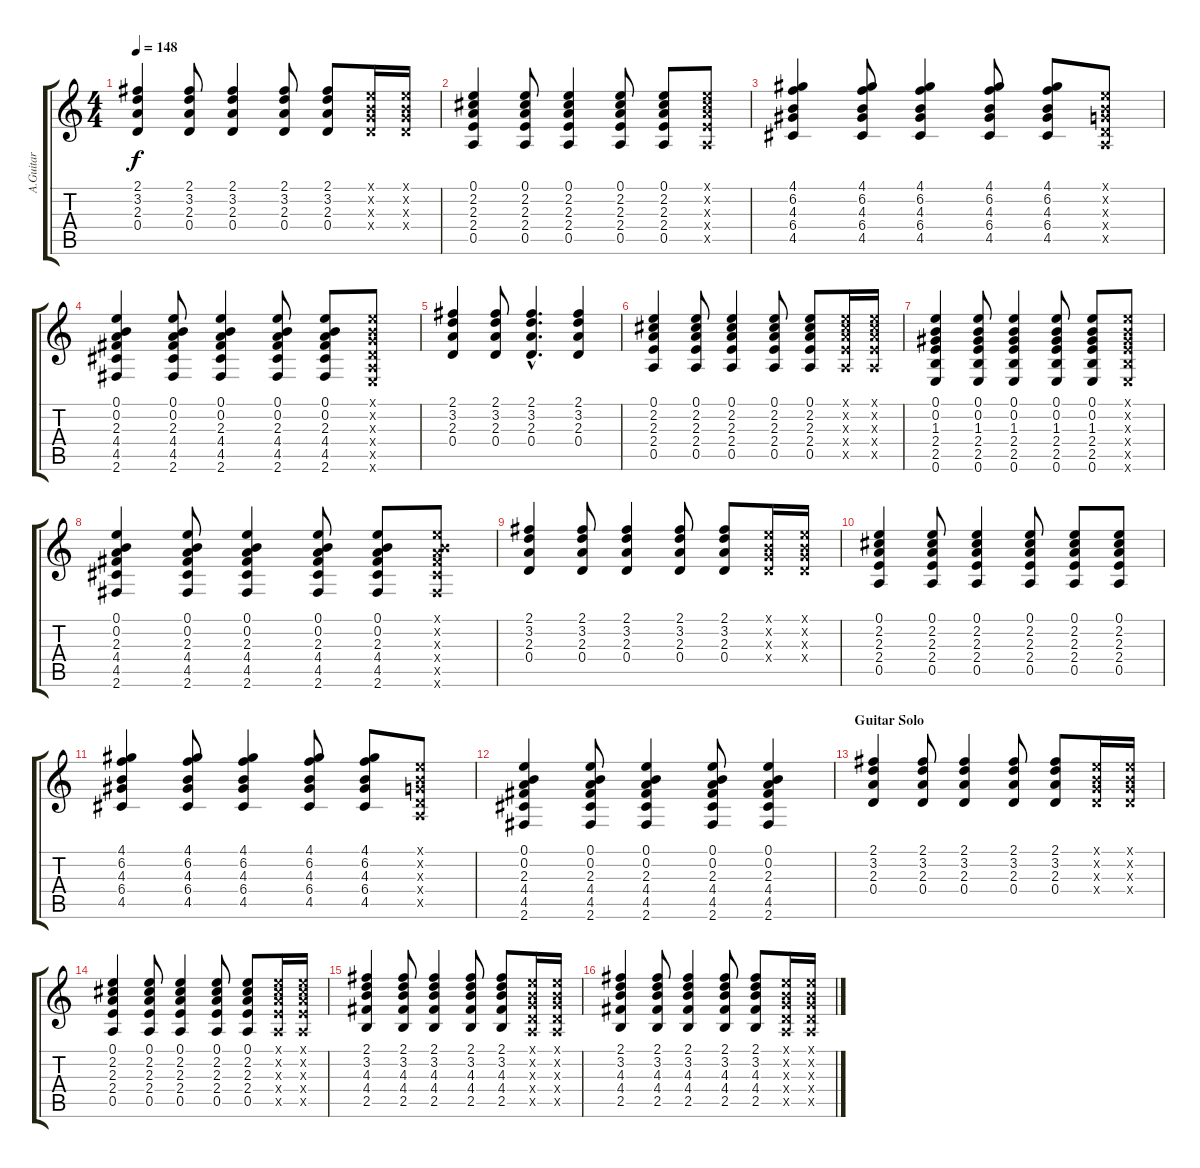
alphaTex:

\track ("A.Guitar" "A.Guitar") {instrument acousticguitarsteel}
\staff {score tabs}
\tuning (E4 B3 G3 D3 A2 E2) {hide}
\ts (4 4)
\tempo 148
\clef g2
\ks c
(2.1 3.2 2.3 0.4).4{dy f} (2.1 3.2 2.3 0.4).8 (2.1 3.2 2.3 0.4).4 (2.1 3.2 2.3 0.4).8 (2.1 3.2 2.3 0.4).8 (0.1{x} 0.2{x} 0.3{x} 0.4{x}).16 (0.1{x} 0.2{x} 0.3{x} 0.4{x}).16 |
(0.1 2.2 2.3 2.4 0.5).4 (0.1 2.2 2.3 2.4 0.5).8 (0.1 2.2 2.3 2.4 0.5).4 (0.1 2.2 2.3 2.4 0.5).8 (0.1 2.2 2.3 2.4 0.5).8 (0.1{x} 2.2{x} 2.3{x} 2.4{x} 0.5{x}).8 |
(4.1 6.2 4.3 6.4 4.5).4 (4.1 6.2 4.3 6.4 4.5).8 (4.1 6.2 4.3 6.4 4.5).4 (4.1 6.2 4.3 6.4 4.5).8 (4.1 6.2 4.3 6.4 4.5).8 (0.1{x} 0.2{x} 0.3{x} 0.4{x} 0.5{x}).8 |
(0.1 0.2 2.3 4.4 4.5 2.6).4 (0.1 0.2 2.3 4.4 4.5 2.6).8 (0.1 0.2 2.3 4.4 4.5 2.6).4 (0.1 0.2 2.3 4.4 4.5 2.6).8 (0.1 0.2 2.3 4.4 4.5 2.6).8 (0.1{x} 0.2{x} 0.3{x} 0.4{x} 0.5{x} 0.6{x}).8 |
(2.1 3.2 2.3 0.4).4 (2.1 3.2 2.3 0.4).8 (2.1{hac} 3.2{hac} 2.3{hac} 0.4{hac}).4{d} (2.1 3.2 2.3 0.4).4 |
(0.1 2.2 2.3 2.4 0.5).4 (0.1 2.2 2.3 2.4 0.5).8 (0.1 2.2 2.3 2.4 0.5).4 (0.1 2.2 2.3 2.4 0.5).8 (0.1 2.2 2.3 2.4 0.5).8 (0.1{x} 2.2{x} 2.3{x} 2.4{x} 0.5{x}).16 (0.1{x} 2.2{x} 2.3{x} 2.4{x} 0.5{x}).16 |
(0.1 0.2 1.3 2.4 2.5 0.6).4 (0.1 0.2 1.3 2.4 2.5 0.6).8 (0.1 0.2 1.3 2.4 2.5 0.6).4 (0.1 0.2 1.3 2.4 2.5 0.6).8 (0.1 0.2 1.3 2.4 2.5 0.6).8 (0.1{x} 0.2{x} 1.3{x} 2.4{x} 2.5{x} 0.6{x}).8 |
(0.1 0.2 2.3 4.4 4.5 2.6).4 (0.1 0.2 2.3 4.4 4.5 2.6).8 (0.1 0.2 2.3 4.4 4.5 2.6).4 (0.1 0.2 2.3 4.4 4.5 2.6).8 (0.1 0.2 2.3 4.4 4.5 2.6).8 (0.1{x} 0.2{x} 2.3{x} 4.4{x} 4.5{x} 2.6{x}).8 |
(2.1 3.2 2.3 0.4).4 (2.1 3.2 2.3 0.4).8 (2.1 3.2 2.3 0.4).4 (2.1 3.2 2.3 0.4).8 (2.1 3.2 2.3 0.4).8 (0.1{x} 0.2{x} 0.3{x} 0.4{x}).16 (0.1{x} 0.2{x} 0.3{x} 0.4{x}).16 |
(0.1 2.2 2.3 2.4 0.5).4 (0.1 2.2 2.3 2.4 0.5).8 (0.1 2.2 2.3 2.4 0.5).4 (0.1 2.2 2.3 2.4 0.5).8 (0.1 2.2 2.3 2.4 0.5).8 (0.1 2.2 2.3 2.4 0.5).8 |
(4.1 6.2 4.3 6.4 4.5).4 (4.1 6.2 4.3 6.4 4.5).8 (4.1 6.2 4.3 6.4 4.5).4 (4.1 6.2 4.3 6.4 4.5).8 (4.1 6.2 4.3 6.4 4.5).8 (0.1{x} 0.2{x} 0.3{x} 0.4{x} 0.5{x}).8 |
(0.1 0.2 2.3 4.4 4.5 2.6).4 (0.1 0.2 2.3 4.4 4.5 2.6).8 (0.1 0.2 2.3 4.4 4.5 2.6).4 (0.1 0.2 2.3 4.4 4.5 2.6).8 (0.1 0.2 2.3 4.4 4.5 2.6).4 |
\section ("" "Guitar Solo")
(2.1 3.2 2.3 0.4).4 (2.1 3.2 2.3 0.4).8 (2.1 3.2 2.3 0.4).4 (2.1 3.2 2.3 0.4).8 (2.1 3.2 2.3 0.4).8 (0.1{x} 0.2{x} 0.3{x} 0.4{x}).16 (0.1{x} 0.2{x} 0.3{x} 0.4{x}).16 |
(0.1 2.2 2.3 2.4 0.5).4 (0.1 2.2 2.3 2.4 0.5).8 (0.1 2.2 2.3 2.4 0.5).4 (0.1 2.2 2.3 2.4 0.5).8 (0.1 2.2 2.3 2.4 0.5).8 (0.1{x} 2.2{x} 2.3{x} 2.4{x} 0.5{x}).16 (0.1{x} 2.2{x} 2.3{x} 2.4{x} 0.5{x}).16 |
(2.1 3.2 4.3 4.4 2.5).4 (2.1 3.2 4.3 4.4 2.5).8 (2.1 3.2 4.3 4.4 2.5).4 (2.1 3.2 4.3 4.4 2.5).8 (2.1 3.2 4.3 4.4 2.5).8 (0.1{x} 0.2{x} 0.3{x} 0.4{x} 0.5{x}).16 (0.1{x} 0.2{x} 0.3{x} 0.4{x} 0.5{x}).16 |
(2.1 3.2 4.3 4.4 2.5).4 (2.1 3.2 4.3 4.4 2.5).8 (2.1 3.2 4.3 4.4 2.5).4 (2.1 3.2 4.3 4.4 2.5).8 (2.1 3.2 4.3 4.4 2.5).8 (0.1{x} 0.2{x} 0.3{x} 0.4{x} 0.5{x}).16 (0.1{x} 0.2{x} 0.3{x} 0.4{x} 0.5{x}).16
